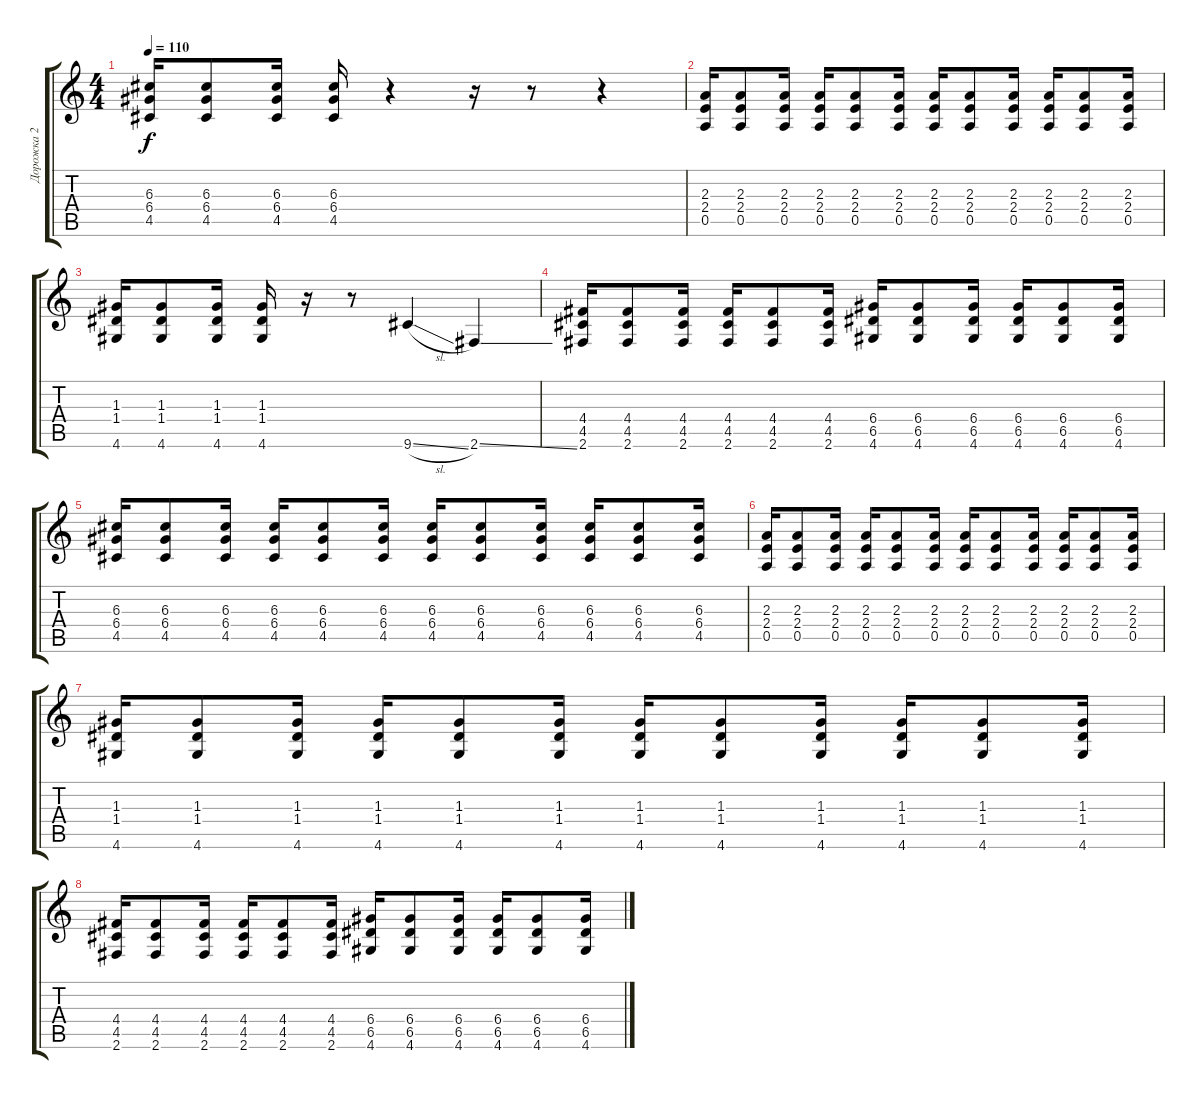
\track ("Дорожка 2" "Дорожка 2") {instrument distortionguitar}
\staff {score tabs}
\tuning (E4 B3 G3 D3 A2 E2) {hide}
\ts (4 4)
\tempo 110
\clef g2
\ks c
(6.3 6.4 4.5).16{dy f} (6.3 6.4 4.5).8 (6.3 6.4 4.5).16 (6.3 6.4 4.5).16 r.4 r.16 r.8 r.4 |
(2.3 2.4 0.5).16 (2.3 2.4 0.5).8 (2.3 2.4 0.5).16 (2.3 2.4 0.5).16 (2.3 2.4 0.5).8 (2.3 2.4 0.5).16 (2.3 2.4 0.5).16 (2.3 2.4 0.5).8 (2.3 2.4 0.5).16 (2.3 2.4 0.5).16 (2.3 2.4 0.5).8 (2.3 2.4 0.5).16 |
(1.3 1.4 4.6).16 (1.3 1.4 4.6).8 (1.3 1.4 4.6).16 (1.3 1.4 4.6).16 r.16 r.8 9.6{sl}.4 2.6{ss}.4 |
(4.4 4.5 2.6).16 (4.4 4.5 2.6).8 (4.4 4.5 2.6).16 (4.4 4.5 2.6).16 (4.4 4.5 2.6).8 (4.4 4.5 2.6).16 (6.4 6.5 4.6).16 (6.4 6.5 4.6).8 (6.4 6.5 4.6).16 (6.4 6.5 4.6).16 (6.4 6.5 4.6).8 (6.4 6.5 4.6).16 |
(6.3 6.4 4.5).16 (6.3 6.4 4.5).8 (6.3 6.4 4.5).16 (6.3 6.4 4.5).16 (6.3 6.4 4.5).8 (6.3 6.4 4.5).16 (6.3 6.4 4.5).16 (6.3 6.4 4.5).8 (6.3 6.4 4.5).16 (6.3 6.4 4.5).16 (6.3 6.4 4.5).8 (6.3 6.4 4.5).16 |
(2.3 2.4 0.5).16 (2.3 2.4 0.5).8 (2.3 2.4 0.5).16 (2.3 2.4 0.5).16 (2.3 2.4 0.5).8 (2.3 2.4 0.5).16 (2.3 2.4 0.5).16 (2.3 2.4 0.5).8 (2.3 2.4 0.5).16 (2.3 2.4 0.5).16 (2.3 2.4 0.5).8 (2.3 2.4 0.5).16 |
(1.3 1.4 4.6).16 (1.3 1.4 4.6).8 (1.3 1.4 4.6).16 (1.3 1.4 4.6).16 (1.3 1.4 4.6).8 (1.3 1.4 4.6).16 (1.3 1.4 4.6).16 (1.3 1.4 4.6).8 (1.3 1.4 4.6).16 (1.3 1.4 4.6).16 (1.3 1.4 4.6).8 (1.3 1.4 4.6).16 |
(4.4 4.5 2.6).16 (4.4 4.5 2.6).8 (4.4 4.5 2.6).16 (4.4 4.5 2.6).16 (4.4 4.5 2.6).8 (4.4 4.5 2.6).16 (6.4 6.5 4.6).16 (6.4 6.5 4.6).8 (6.4 6.5 4.6).16 (6.4 6.5 4.6).16 (6.4 6.5 4.6).8 (6.4 6.5 4.6).16
